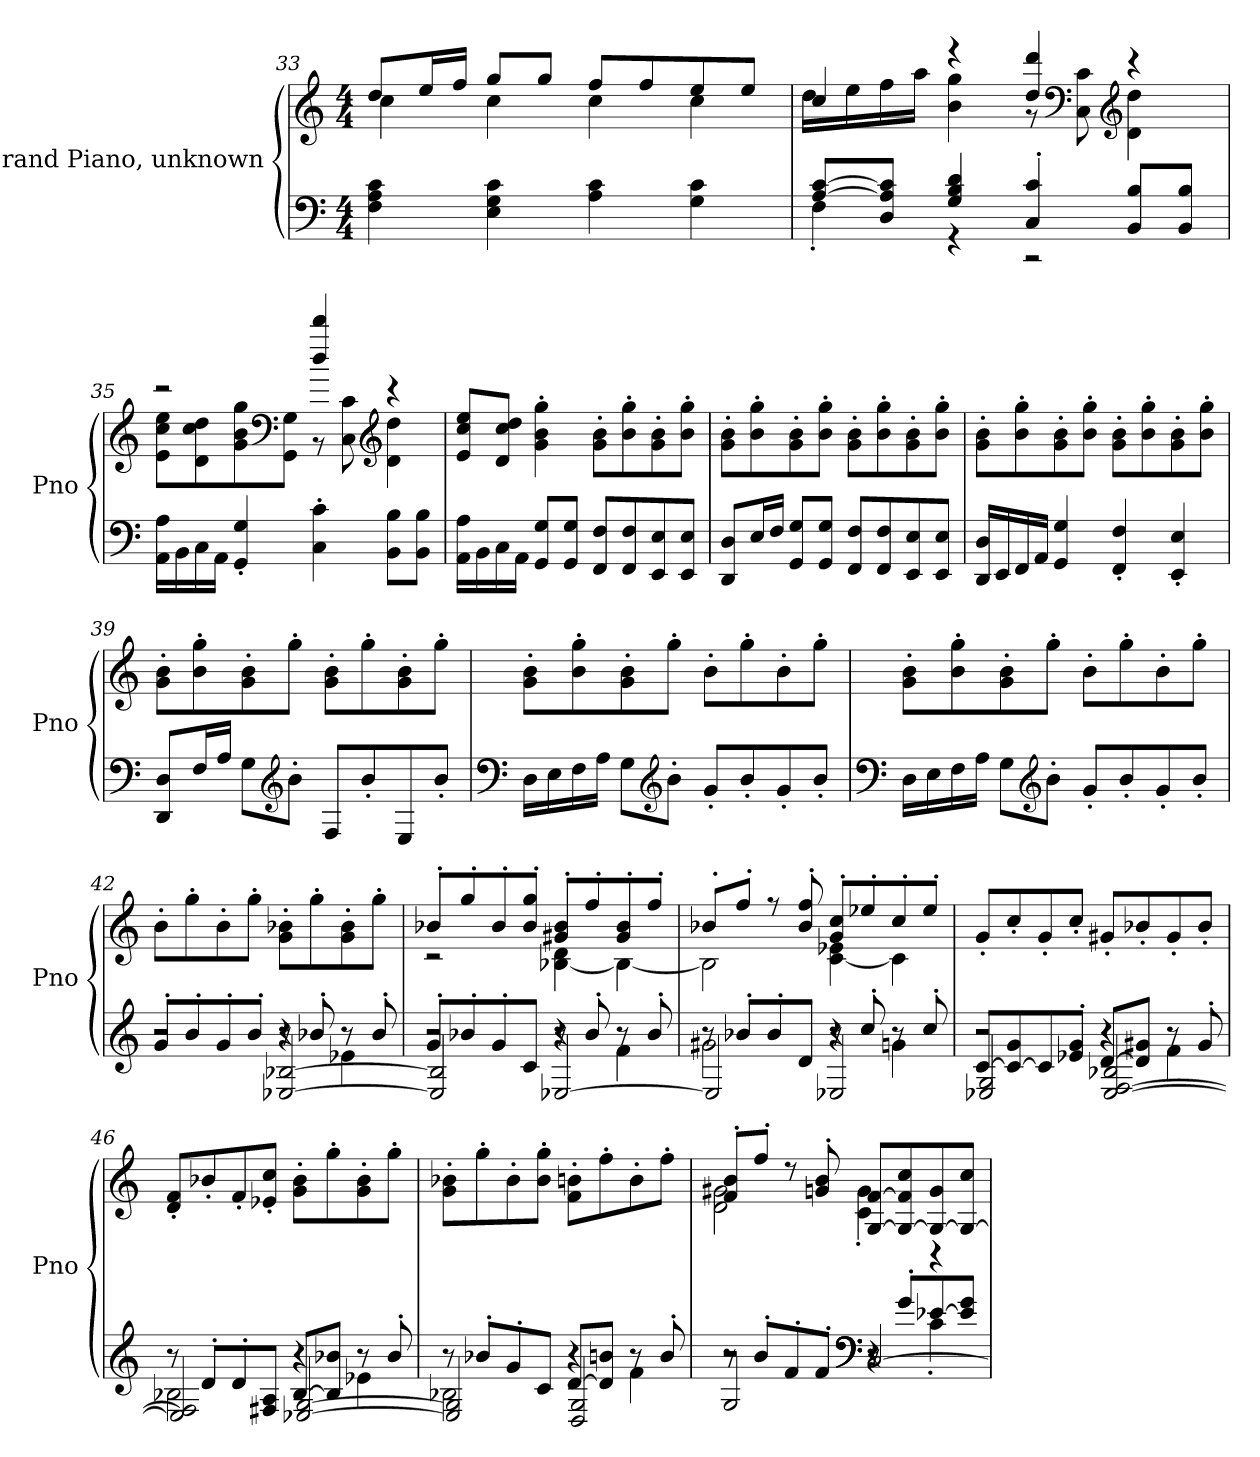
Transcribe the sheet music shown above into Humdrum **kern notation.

**kern	**kern
*part1	*part1
*staff2	*staff1
*I"Grand Piano, unknown	*
*I'Pno	*
*clefF4	*clefG2
*k[]	*k[]
*M4/4	*M4/4
=33	=33
*	*^
4F\ 4A\ 4c\	8dd/L	4cc\
.	16ee/L	.
.	16ff/JJ	.
4E\ 4G\ 4c\	8gg/L	4cc\
.	8gg/J	.
4A\ 4c\	8ff/L	4cc\
.	8ff/	.
4G\ 4c\	8ee/	4cc\
.	8ee/J	.
=34	=34	=34
*^	*	*
[8A/ [8c/L	4F'\	4cc/	16dd\LL
.	.	.	16ee\
8D/ 8A/] 8c/]J	.	.	16ff\
.	.	.	16aa\JJ
4G/ 4B/ 4d/	4r	4r	4b\ 4gg\
4C/' 4c/'	2r	4dd/ 4ddd/	8r
*	*	*clefF4	*
.	.	.	8C\ 8c\
*	*	*clefG2	*
8BB/ 8B/L	.	4r	4d\ 4dd\
8BB/ 8B/J	.	.	.
*v	*v	*	*
!!LO:LB:g=z	!!
=35	=35	=35
16AA\ 16A\LL	2r	8e\ 8cc\ 8ee\L
16BB\	.	.
16C\	.	8d\ 8cc\ 8dd\
16AA\JJ	.	.
4GG/' 4G/'	.	8g\ 8b\ 8gg\
*	*clefF4	*
.	.	8GG\ 8G\J
4C\' 4c\'	4dd/ 4ddd/	8r
.	.	8C\ 8c\
*	*clefG2	*
8BB\ 8B\L	4r	4d\ 4dd\
8BB\ 8B\J	.	.
*	*v	*v
=36	=36
16AA\ 16A\LL	8e/ 8cc/ 8ee/L
16BB\	.
16C\	8d/ 8cc/ 8dd/J
16AA\JJ	.
8GG/ 8G/L	4g\' 4b\' 4gg\'
8GG/ 8G/J	.
8FF/ 8F/L	8g\' 8b\'L
8FF/ 8F/	8b\' 8gg\'
8EE/ 8E/	8g\' 8b\'
8EE/ 8E/J	8b\' 8gg\'J
=37	=37
8DD/ 8D/L	8g\' 8b\'L
16E/L	8b\' 8gg\'
16F/JJ	.
8GG/ 8G/L	8g\' 8b\'
8GG/ 8G/J	8b\' 8gg\'J
8FF/ 8F/L	8g\' 8b\'L
8FF/ 8F/	8b\' 8gg\'
8EE/ 8E/	8g\' 8b\'
8EE/ 8E/J	8b\' 8gg\'J
=38	=38
16DD/ 16D/LL	8g\' 8b\'L
16EE/	.
16FF/	8b\' 8gg\'
16AA/JJ	.
4GG/ 4G/	8g\' 8b\'
.	8b\' 8gg\'J
4FF/' 4F/'	8g\' 8b\'L
.	8b\' 8gg\'
4EE/' 4E/'	8g\' 8b\'
.	8b\' 8gg\'J
!!LO:LB:g=z
=39	=39
8DD/ 8D/L	8g\' 8b\'L
16F/L	8b\' 8gg\'
16A/JJ	.
8G\L	8g\' 8b\'
*clefG2	*
8b'\J	8gg'\J
8F/L	8g\' 8b\'L
8b'/	8gg'\
8E/	8g\' 8b\'
8b'/J	8gg'\J
=40	=40
*clefF4	*
16D\LL	8g\' 8b\'L
16E\	.
16F\	8b\' 8gg\'
16A\JJ	.
8G\L	8g\' 8b\'
*clefG2	*
8b'\J	8gg'\J
8g'/L	8b'\L
8b'/	8gg'\
8g'/	8b'\
8b'/J	8gg'\J
=41	=41
*clefF4	*
16D\LL	8g\' 8b\'L
16E\	.
16F\	8b\' 8gg\'
16A\JJ	.
8G\L	8g\' 8b\'
*clefG2	*
8b'\J	8gg'\J
8g'/L	8b'\L
8b'/	8gg'\
8g'/	8b'\
8b'/J	8gg'\J
!!LO:LB:g=z
=42	=42
*^	*
*	*^	*
8g'/L	2r	2r	8b'\L
8b'/	.	.	8gg'\
8g'/	.	.	8b'\
8b'/J	.	.	8gg'\J
8r	4r	[2E-X/ [2B-X/	8g\' 8b-X\'L
8b-X'/	.	.	8gg'\
8r	4e-X\	.	8g\' 8b-\'
8b-'/	.	.	8gg'\J
=43	=43	=43	=43
*	*	*	*^
8g'/L	2r	2E-/] 2B-/]	8b-X'/L	2r
8b-X'/	.	.	8gg'/	.
8g'/	.	.	8b-'/	.
8c/J	.	.	8b-/' 8gg/'J	.
8r	4r	[2E-X/	8g#X/' 8b-/'L	[4B-X\ 4d\
8b-'/	.	.	8ff'/	.
8r	4f\	.	8g#/' 8b-/'	4B-\_
8b-'/	.	.	8ff'/J	.
=44	=44	=44	=44	=44
8r	2g#X\	2E-/]	8b-X'/L	2B-\]
8b-X'/L	.	.	8ff'/J	.
8b-'/	.	.	8r	.
8d/J	.	.	8b-/' 8ff/'	.
8r	4r	2E-X/	8g/' 8cc/'L	[4c\ 4e-X\
8cc'/	.	.	8ee-X'/	.
8r	4gn\	.	8cc'/	4c\]
8cc'/	.	.	8ee-'/J	.
*	*	*	*v	*v
!!LO:PB:g=z
=45	=45	=45	=45
[8c/L	2r	2E-X/ 2G/	8g'/L
8c/_ 8g/	.	.	8cc'/
8c/]	.	.	8g'/
8e-X/' 8g/'J	.	.	8cc'/J
[8d/L	4r	[2E-/ [2F/ 2B-X/	8g#X'/L
8d/] 8g#X/J	.	.	8b-X'/
8r	4f\	.	8g#'/
8g#'/	.	.	8b-'/J
=46	=46	=46	=46
8r	2B-X\	2E-/] 2F/]	8d/' 8f/'L
8d'/L	.	.	8b-X'/
8d'/	.	.	8f'/
8F#X/ 8A/J	.	.	8e-X/' 8cc/'J
[8B-/L	4r	[2E-X/ [2G/	8g\' 8b-\'L
8B-/] 8b-X/J	.	.	8gg'\
8r	4e-X\	.	8g\' 8b-\'
8b-'/	.	.	8gg'\J
=47	=47	=47	=47
8r	2B-X\	2E-/] 2G/]	8g\' 8b-X\'L
8b-X'/L	.	.	8gg'\
8g'/	.	.	8b-'\
8c/J	.	.	8b-\' 8gg\'J
[8d/L	4r	2D/ 2G/	8f\' 8bn\'L
8d/] 8bn/J	.	.	8ff'\
8r	4f\	.	8b'\
8b'/	.	.	8ff'\J
!!LO:LB:g=z
=48	=48	=48	=48
*	*	*	*^
8r	2r	2G/	8f/' 8b/'L	2d\ 2g#X\
8b'/L	.	.	8ff'/J	.
8f'/	.	.	8r	.
8f'/J	.	.	8gn/' 8b/'	.
*clefF4	*	*	*	*
8r	4r	[2C/	[8G/ [8f/L	4c\' 4g\'
8g'/L	.	.	8G/_ 8f/] 8cc/	.
[8e-X/	4c'\	.	8G/_ 8g/	4r
8e-/] 8g/J	.	.	8G/_ 8cc/J	.
*v	*v	*v	*	*
*	*v	*v
=	=
*-	*-
